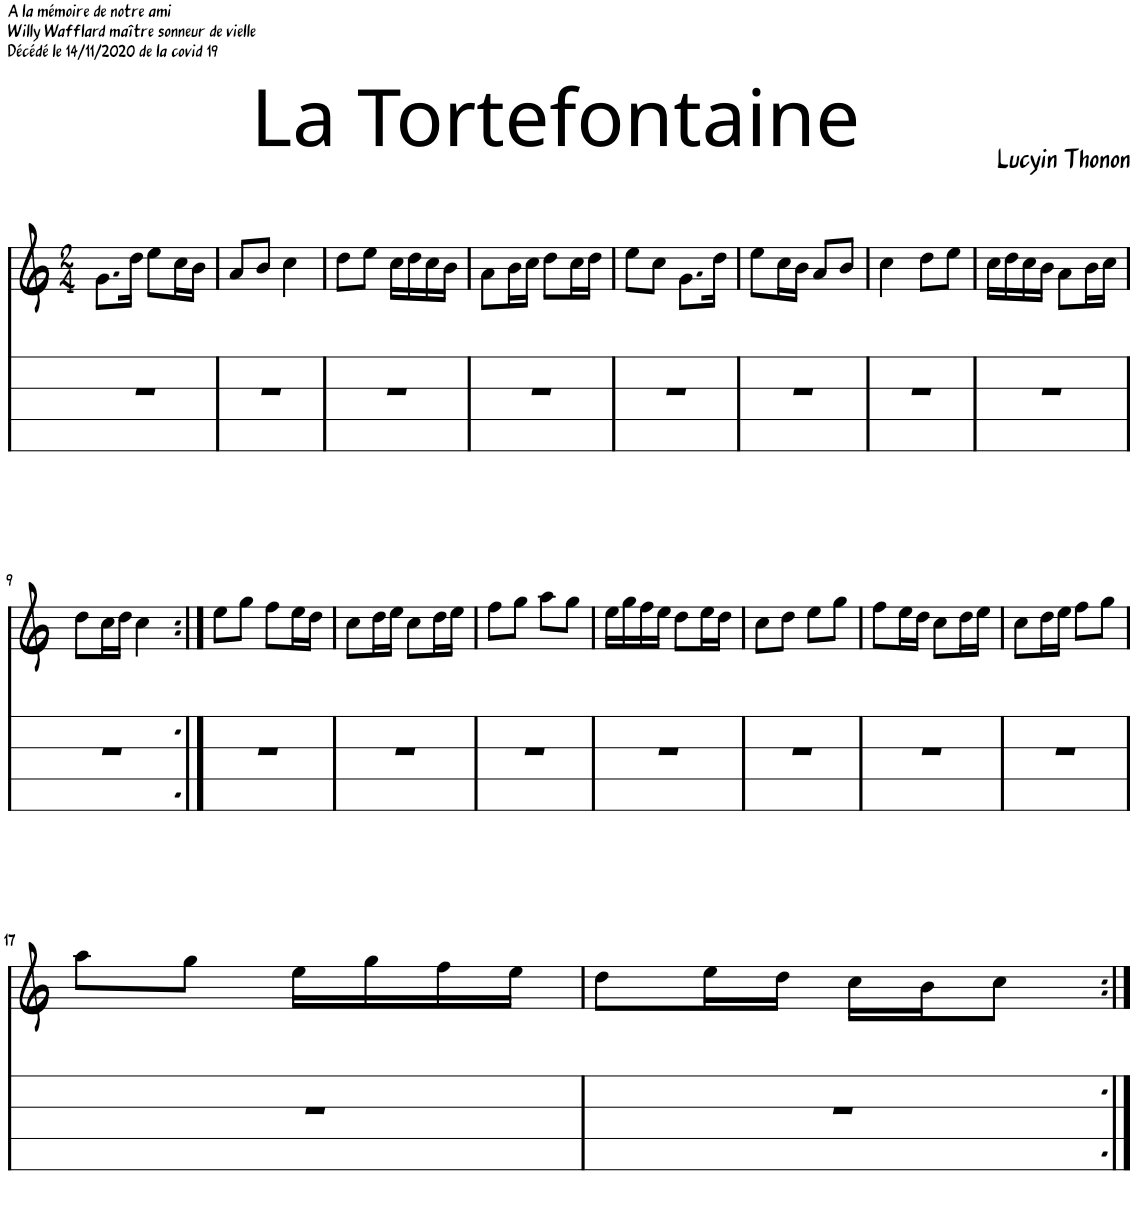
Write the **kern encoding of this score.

**kern	**kern
*part2	*part1
*staff2	*staff1
*I"Tablature	*I"Piano
*	*I'Pno
*stria4	*
*clefG2	*clefG2
*k[]	*k[]
*M2/4	*M2/4
=1	=1
2r	8.g\L
.	16dd\Jk
.	8ee\L
.	16cc\L
.	16b\JJ
=2	=2
2r	8a/L
.	8b/J
.	4cc\
=3	=3
2r	8dd\L
.	8ee\J
.	16cc\LL
.	16dd\
.	16cc\
.	16b\JJ
=4	=4
2r	8a\L
.	16b\L
.	16cc\JJ
.	8dd\L
.	16cc\L
.	16dd\JJ
=5	=5
2r	8ee\L
.	8cc\J
.	8.g\L
.	16dd\Jk
=6	=6
2r	8ee\L
.	16cc\L
.	16b\JJ
.	8a/L
.	8b/J
=7	=7
2r	4cc\
.	8dd\L
.	8ee\J
=8	=8
2r	16cc\LL
.	16dd\
.	16cc\
.	16b\JJ
.	8a\L
.	16b\L
.	16cc\JJ
!!LO:LB:g=z
=9	=9
2r	8dd\L
.	16cc\L
.	16dd\JJ
.	4cc\
=10:|!	=10:|!
2r	8ee\L
.	8gg\J
.	8ff\L
.	16ee\L
.	16dd\JJ
=11	=11
2r	8cc\L
.	16dd\L
.	16ee\JJ
.	8cc\L
.	16dd\L
.	16ee\JJ
=12	=12
2r	8ff\L
.	8gg\J
.	8aa\L
.	8gg\J
=13	=13
2r	16ee\LL
.	16gg\
.	16ff\
.	16ee\JJ
.	8dd\L
.	16ee\L
.	16dd\JJ
=14	=14
2r	8cc\L
.	8dd\J
.	8ee\L
.	8gg\J
=15	=15
2r	8ff\L
.	16ee\L
.	16dd\JJ
.	8cc\L
.	16dd\L
.	16ee\JJ
=16	=16
2r	8cc\L
.	16dd\L
.	16ee\JJ
.	8ff\L
.	8gg\J
!!LO:LB:g=z
=17	=17
2r	8aa\L
.	8gg\J
.	16ee\LL
.	16gg\
.	16ff\
.	16ee\JJ
=18	=18
2r	8dd\L
.	16ee\L
.	16dd\JJ
.	16cc\LL
.	16b\J
.	8cc\J
=:|!	=:|!
*-	*-
